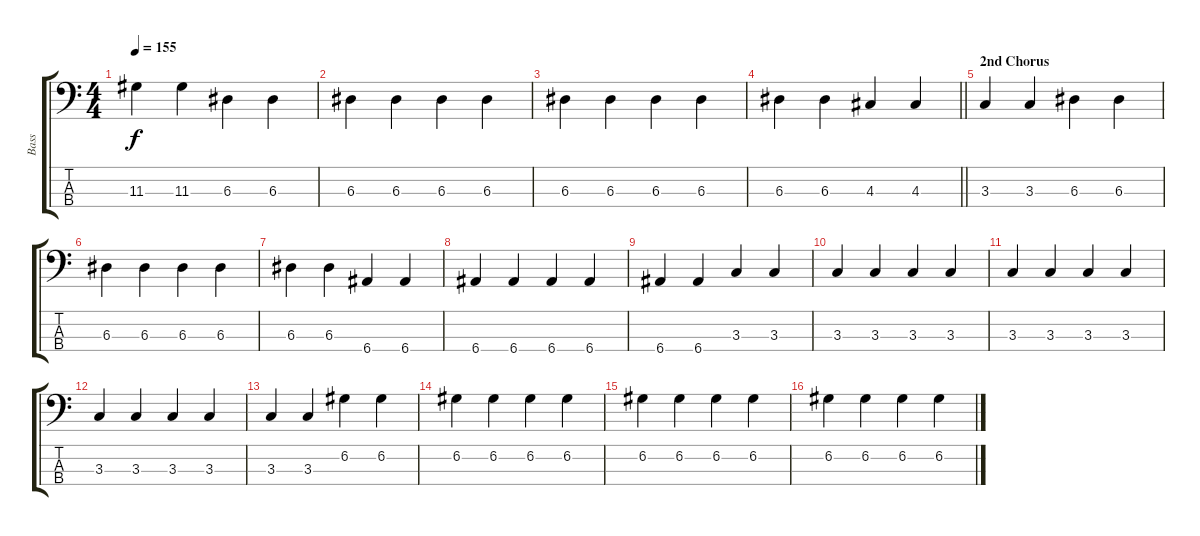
\track ("Bass" "Bass") {instrument electricbassfinger}
\staff {score tabs}
\tuning (G2 D2 A1 E1) {hide}
\ts (4 4)
\tempo 155
\clef f4
\ks c
11.3.4{dy f} 11.3.4 6.3.4 6.3.4 |
6.3.4 6.3.4 6.3.4 6.3.4 |
6.3.4 6.3.4 6.3.4 6.3.4 |
\barLineRight lightlight
6.3.4 6.3.4 4.3.4 4.3.4 |
\section ("" "2nd Chorus")
3.3.4 3.3.4 6.3.4 6.3.4 |
6.3.4 6.3.4 6.3.4 6.3.4 |
6.3.4 6.3.4 6.4.4 6.4.4 |
6.4.4 6.4.4 6.4.4 6.4.4 |
6.4.4 6.4.4 3.3.4 3.3.4 |
3.3.4 3.3.4 3.3.4 3.3.4 |
3.3.4 3.3.4 3.3.4 3.3.4 |
3.3.4 3.3.4 3.3.4 3.3.4 |
3.3.4 3.3.4 6.2.4 6.2.4 |
6.2.4 6.2.4 6.2.4 6.2.4 |
6.2.4 6.2.4 6.2.4 6.2.4 |
6.2.4 6.2.4 6.2.4 6.2.4
